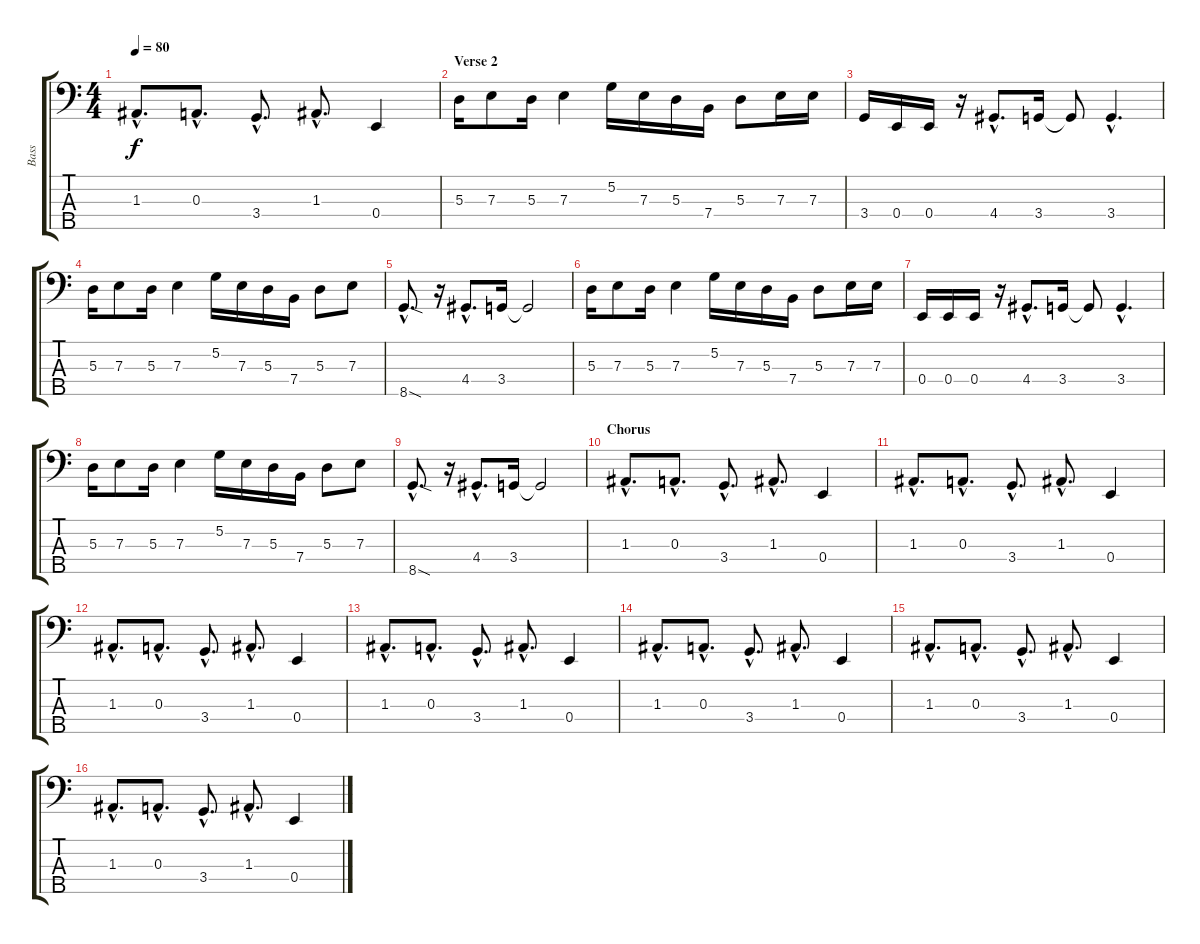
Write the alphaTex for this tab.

\track ("Bass" "Bass") {instrument electricbasspick}
\staff {score tabs}
\tuning (G2 D2 A1 E1 B0) {hide}
\ts (4 4)
\tempo 80
\clef f4
\ks c
1.3{hac}.8{d dy f} 0.3{hac}.8{d} 3.4{hac}.8{d} 1.3{hac}.8{d} 0.4.4 |
\section ("" "Verse 2")
5.3.16 7.3.8 5.3.16 7.3.4 5.2.16 7.3.16 5.3.16 7.4.16 5.3.8 7.3.16 7.3.16 |
3.4.16 0.4.16 0.4.16 r.16 4.4{hac}.8{d} 3.4.16 3.4{t}.8 3.4{hac}.4{d} |
5.3.16 7.3.8 5.3.16 7.3.4 5.2.16 7.3.16 5.3.16 7.4.16 5.3.8 7.3.8 |
8.5{sod hac}.8{d} r.16 4.4{hac}.8{d} 3.4.16 3.4{t}.2 |
5.3.16 7.3.8 5.3.16 7.3.4 5.2.16 7.3.16 5.3.16 7.4.16 5.3.8 7.3.16 7.3.16 |
0.4.16 0.4.16 0.4.16 r.16 4.4{hac}.8{d} 3.4.16 3.4{t}.8 3.4{hac}.4{d} |
5.3.16 7.3.8 5.3.16 7.3.4 5.2.16 7.3.16 5.3.16 7.4.16 5.3.8 7.3.8 |
8.5{sod hac}.8{d} r.16 4.4{hac}.8{d} 3.4.16 3.4{t}.2 |
\section ("" "Chorus")
1.3{hac}.8{d} 0.3{hac}.8{d} 3.4{hac}.8{d} 1.3{hac}.8{d} 0.4.4 |
1.3{hac}.8{d} 0.3{hac}.8{d} 3.4{hac}.8{d} 1.3{hac}.8{d} 0.4.4 |
1.3{hac}.8{d} 0.3{hac}.8{d} 3.4{hac}.8{d} 1.3{hac}.8{d} 0.4.4 |
1.3{hac}.8{d} 0.3{hac}.8{d} 3.4{hac}.8{d} 1.3{hac}.8{d} 0.4.4 |
1.3{hac}.8{d} 0.3{hac}.8{d} 3.4{hac}.8{d} 1.3{hac}.8{d} 0.4.4 |
1.3{hac}.8{d} 0.3{hac}.8{d} 3.4{hac}.8{d} 1.3{hac}.8{d} 0.4.4 |
1.3{hac}.8{d} 0.3{hac}.8{d} 3.4{hac}.8{d} 1.3{hac}.8{d} 0.4.4
